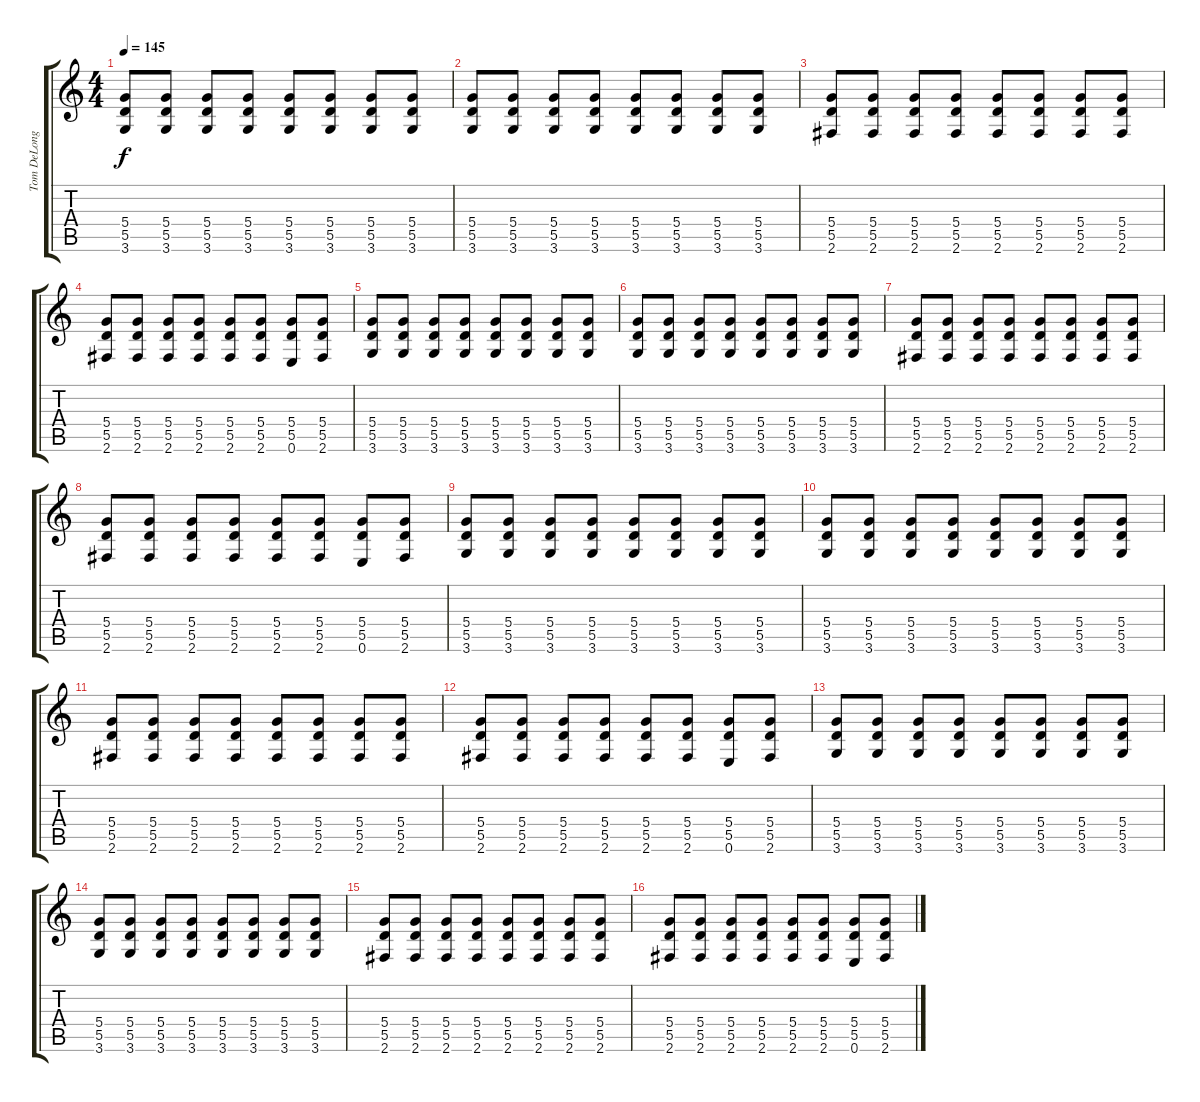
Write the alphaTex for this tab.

\track ("Tom DeLonge (Guitar)" "Tom DeLong") {instrument electricguitarclean}
\staff {score tabs}
\tuning (E4 B3 G3 D3 A2 E2) {hide}
\ts (4 4)
\tempo 145
\clef g2
\ks c
(5.4 5.5 3.6).8{dy f instrument distortionguitar} (5.4 5.5 3.6).8 (5.4 5.5 3.6).8 (5.4 5.5 3.6).8 (5.4 5.5 3.6).8 (5.4 5.5 3.6).8 (5.4 5.5 3.6).8 (5.4 5.5 3.6).8 |
(5.4 5.5 3.6).8 (5.4 5.5 3.6).8 (5.4 5.5 3.6).8 (5.4 5.5 3.6).8 (5.4 5.5 3.6).8 (5.4 5.5 3.6).8 (5.4 5.5 3.6).8 (5.4 5.5 3.6).8 |
(5.4 5.5 2.6).8 (5.4 5.5 2.6).8 (5.4 5.5 2.6).8 (5.4 5.5 2.6).8 (5.4 5.5 2.6).8 (5.4 5.5 2.6).8 (5.4 5.5 2.6).8 (5.4 5.5 2.6).8 |
(5.4 5.5 2.6).8 (5.4 5.5 2.6).8 (5.4 5.5 2.6).8 (5.4 5.5 2.6).8 (5.4 5.5 2.6).8 (5.4 5.5 2.6).8 (5.4 5.5 0.6).8 (5.4 5.5 2.6).8 |
(5.4 5.5 3.6).8{instrument distortionguitar} (5.4 5.5 3.6).8 (5.4 5.5 3.6).8 (5.4 5.5 3.6).8 (5.4 5.5 3.6).8 (5.4 5.5 3.6).8 (5.4 5.5 3.6).8 (5.4 5.5 3.6).8 |
(5.4 5.5 3.6).8 (5.4 5.5 3.6).8 (5.4 5.5 3.6).8 (5.4 5.5 3.6).8 (5.4 5.5 3.6).8 (5.4 5.5 3.6).8 (5.4 5.5 3.6).8 (5.4 5.5 3.6).8 |
(5.4 5.5 2.6).8 (5.4 5.5 2.6).8 (5.4 5.5 2.6).8 (5.4 5.5 2.6).8 (5.4 5.5 2.6).8 (5.4 5.5 2.6).8 (5.4 5.5 2.6).8 (5.4 5.5 2.6).8 |
(5.4 5.5 2.6).8 (5.4 5.5 2.6).8 (5.4 5.5 2.6).8 (5.4 5.5 2.6).8 (5.4 5.5 2.6).8 (5.4 5.5 2.6).8 (5.4 5.5 0.6).8 (5.4 5.5 2.6).8 |
(5.4 5.5 3.6).8{instrument distortionguitar} (5.4 5.5 3.6).8 (5.4 5.5 3.6).8 (5.4 5.5 3.6).8 (5.4 5.5 3.6).8 (5.4 5.5 3.6).8 (5.4 5.5 3.6).8 (5.4 5.5 3.6).8 |
(5.4 5.5 3.6).8 (5.4 5.5 3.6).8 (5.4 5.5 3.6).8 (5.4 5.5 3.6).8 (5.4 5.5 3.6).8 (5.4 5.5 3.6).8 (5.4 5.5 3.6).8 (5.4 5.5 3.6).8 |
(5.4 5.5 2.6).8 (5.4 5.5 2.6).8 (5.4 5.5 2.6).8 (5.4 5.5 2.6).8 (5.4 5.5 2.6).8 (5.4 5.5 2.6).8 (5.4 5.5 2.6).8 (5.4 5.5 2.6).8 |
(5.4 5.5 2.6).8 (5.4 5.5 2.6).8 (5.4 5.5 2.6).8 (5.4 5.5 2.6).8 (5.4 5.5 2.6).8 (5.4 5.5 2.6).8 (5.4 5.5 0.6).8 (5.4 5.5 2.6).8 |
(5.4 5.5 3.6).8{instrument distortionguitar} (5.4 5.5 3.6).8 (5.4 5.5 3.6).8 (5.4 5.5 3.6).8 (5.4 5.5 3.6).8 (5.4 5.5 3.6).8 (5.4 5.5 3.6).8 (5.4 5.5 3.6).8 |
(5.4 5.5 3.6).8 (5.4 5.5 3.6).8 (5.4 5.5 3.6).8 (5.4 5.5 3.6).8 (5.4 5.5 3.6).8 (5.4 5.5 3.6).8 (5.4 5.5 3.6).8 (5.4 5.5 3.6).8 |
(5.4 5.5 2.6).8 (5.4 5.5 2.6).8 (5.4 5.5 2.6).8 (5.4 5.5 2.6).8 (5.4 5.5 2.6).8 (5.4 5.5 2.6).8 (5.4 5.5 2.6).8 (5.4 5.5 2.6).8 |
(5.4 5.5 2.6).8 (5.4 5.5 2.6).8 (5.4 5.5 2.6).8 (5.4 5.5 2.6).8 (5.4 5.5 2.6).8 (5.4 5.5 2.6).8 (5.4 5.5 0.6).8 (5.4 5.5 2.6).8
